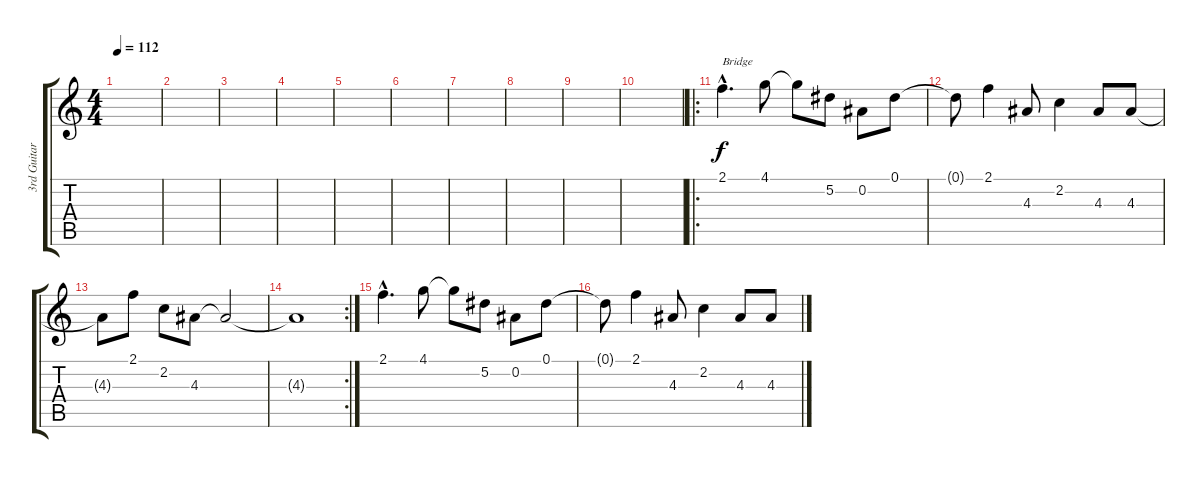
\track ("3rd Guitar" "3rd Guitar") {instrument acousticguitarnylon}
\staff {score tabs}
\tuning (Eb4 Bb3 Gb3 Db3 Ab2 Eb2) {hide}
\ts (4 4)
\tempo 112
\clef g2
\ks c
|
|
|
|
|
|
|
|
|
|
\ro
2.1{hac}.4{d txt "Bridge"} 4.1.8 4.1{t}.8 5.2.8 0.2.8 0.1.8 |
0.1{t}.8 2.1.4 4.3.8 2.2.4 4.3.8 4.3.8 |
4.3{t}.8 2.1.8 2.2.8 4.3.8 4.3{t}.2 |
\rc 2
4.3{t}.1 |
2.1{hac}.4{d} 4.1.8 4.1{t}.8 5.2.8 0.2.8 0.1.8 |
0.1{t}.8 2.1.4 4.3.8 2.2.4 4.3.8 4.3.8
